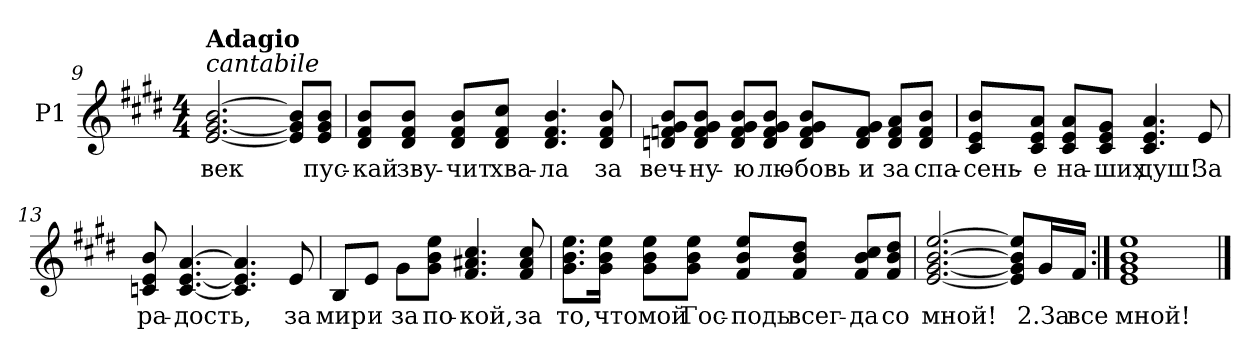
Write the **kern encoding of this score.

**kern	**text
*part1	*part1
*staff1	*staff1
*I"P1	*
*clefG2	*
*k[f#c#g#d#]	*
*E:	*
*M4/4	*
*MM90	*
=9	=9
!LO:TX:a:i:t=cantabile	!
!LO:TX:a:B:t=Adagio	!
!	!LO:LY:b:color=#000000
[<2.ei/ [<2.g#i [>2.bi	-век
8ei]/ 8g#i]/ 8bi]/L	.
!	!LO:LY:b:color=#000000
8ei/ 8g#i/ 8bi/J	пус-
=10	=10
!	!LO:LY:b:color=#000000
8d#i/ 8f#i/ 8bi/L	-кай
!	!LO:LY:b:color=#000000
8d#i/ 8f#i/ 8bi/J	зву-
!	!LO:LY:b:color=#000000
8d#i/ 8f#i/ 8bi/L	-чит
!	!LO:LY:b:color=#000000
8d#i/ 8f#i/ 8cc#i/J	хва-
!	!LO:LY:b:color=#000000
4.d#i/ 4.f#i 4.bi	-ла
!	!LO:LY:b:color=#000000
8d#i/ 8f#i 8bi	за
!!LO:LB:g=z
=11	=11
!	!LO:LY:b:color=#000000
8dni/ 8fni/ 8g#i/ 8bi/L	веч-
!	!LO:LY:b:color=#000000
8di/ 8fi/ 8g#i/ 8bi/J	-ну-
!	!LO:LY:b:color=#000000
8di/ 8fi/ 8g#i/ 8bi/L	-ю
!	!LO:LY:b:color=#000000
8di/ 8fi/ 8g#i/ 8bi/J	лю-
!	!LO:LY:b:color=#000000
8di/ 8fi/ 8g#i/ 8bi/L	-бовь
!	!LO:LY:b:color=#000000
8di/ 8fi/ 8g#i/J	и
!	!LO:LY:b:color=#000000
8di/ 8fi/ 8ai/L	за
!	!LO:LY:b:color=#000000
8di/ 8fi/ 8bi/J	спа-
=12	=12
!	!LO:LY:b:color=#000000
8c#i/ 8ei/ 8bi/L	-сень-
!	!LO:LY:b:color=#000000
8c#i/ 8ei/ 8ai/J	-е
!	!LO:LY:b:color=#000000
8c#i/ 8ei/ 8ai/L	на-
!	!LO:LY:b:color=#000000
8c#i/ 8ei/ 8g#i/J	-ших
!	!LO:LY:b:color=#000000
4.c#i/ 4.ei 4.ai	душ!
!	!LO:LY:b:color=#000000
8ei/	За
=13	=13
!	!LO:LY:b:color=#000000
8cni/ 8ei 8bi	ра-
!	!LO:LY:b:color=#000000
[<4.ci/ [<4.ei [>4.ai	-дость,
4.ci/] 4.ei] 4.ai]	.
!	!LO:LY:b:color=#000000
8ei/	за
!!LO:LB:g=z
=14	=14
!	!LO:LY:b:color=#000000
8Bi/L	мир
!	!LO:LY:b:color=#000000
8ei/J	и
!	!LO:LY:b:color=#000000
8g#i\L	за
!	!LO:LY:b:color=#000000
8g#i\ 8bi\ 8eei\J	по-
!	!LO:LY:b:color=#000000
4.f#i/ 4.a#Xi 4.cc#i	-кой,
!	!LO:LY:b:color=#000000
8f#i/ 8a#i 8cc#i	за
=15	=15
!	!LO:LY:b:color=#000000
8.g#i\ 8.bi\ 8.eei\L	то,
!	!LO:LY:b:color=#000000
16g#i\ 16bi\ 16eei\Jk	что
!	!LO:LY:b:color=#000000
8g#i\ 8bi\ 8eei\L	мой
!	!LO:LY:b:color=#000000
8g#i\ 8bi\ 8eei\J	Гос-
!	!LO:LY:b:color=#000000
8f#i/ 8bi/ 8eei/L	-подь
!	!LO:LY:b:color=#000000
8f#i/ 8bi/ 8dd#i/J	всег-
!	!LO:LY:b:color=#000000
8f#i/ 8bi/ 8cc#i/L	-да
!	!LO:LY:b:color=#000000
8f#i/ 8bi/ 8dd#i/J	со
=16	=16
!	!LO:LY:b:color=#000000
[<2.ei/ [<2.g#i [>2.bi [>2.eei	мной!
8ei]/ 8g#i]/ 8bi]/ 8eei]/L	.
!	!LO:LY:b:color=#000000
16g#i/L	2.За
!	!LO:LY:b:color=#000000
16f#i/JJ	все
=17:|!	=17:|!
!	!LO:LY:b:color=#000000
1ei 1g#i 1bi 1eei	мной!
==	==
*-	*-
